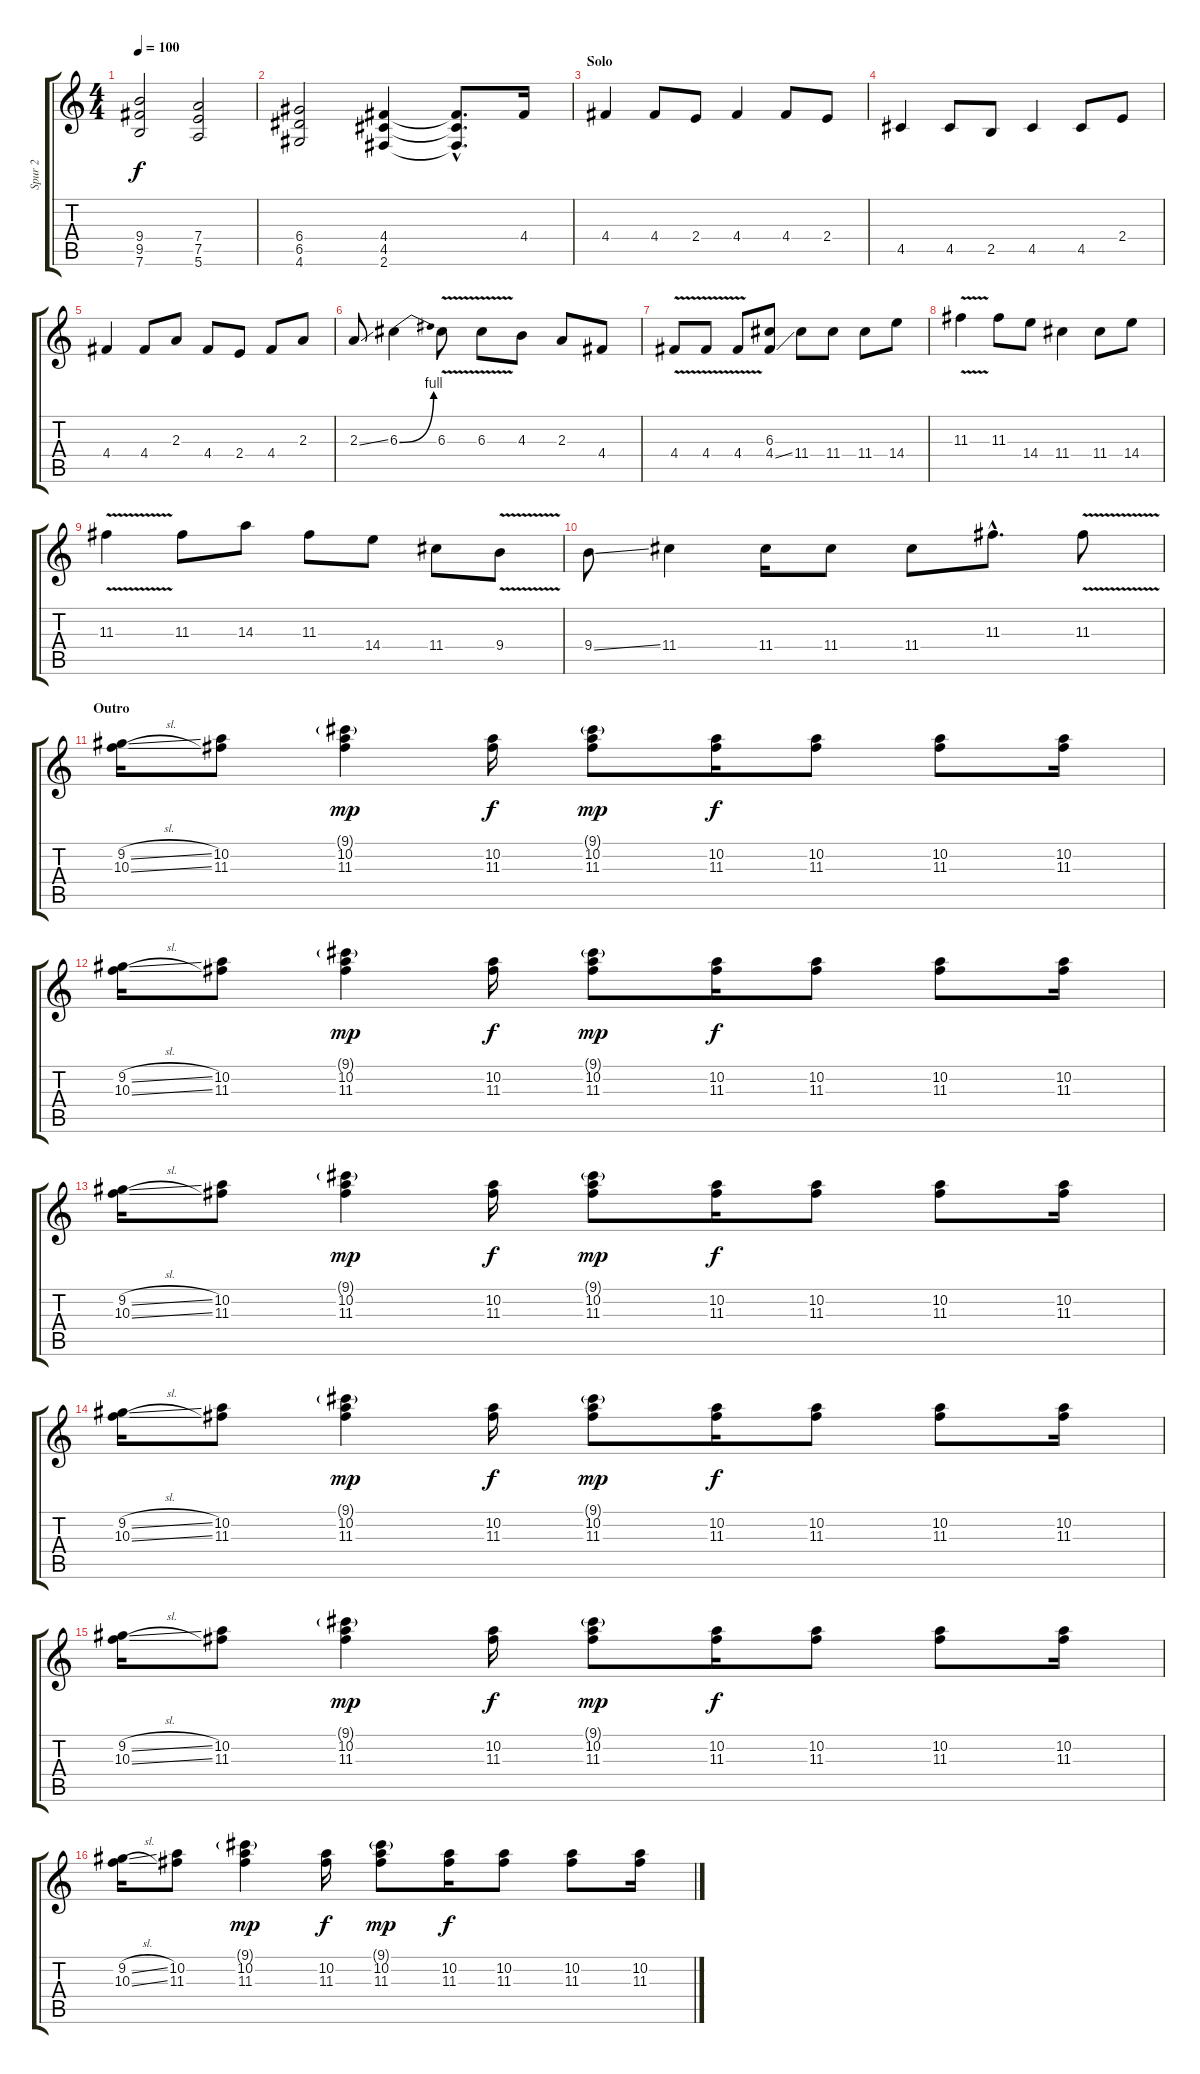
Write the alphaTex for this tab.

\track ("Spur 2" "Spur 2") {instrument acousticguitarsteel}
\staff {score tabs}
\tuning (E4 B3 G3 D3 A2 E2) {hide}
\ts (4 4)
\tempo 100
\clef g2
\ks c
(9.4 9.5 7.6).2{dy f} (7.4 7.5 5.6).2 |
(6.4 6.5 4.6).2 (4.4 4.5 2.6).4 (4.4{hac t} 4.5{hac t} 2.6{hac t}).8{d} 4.4.16{volume 14 instrument acousticguitarsteel} |
\section ("" "Solo")
4.4.4 4.4.8 2.4.8 4.4.4 4.4.8 2.4.8 |
4.5.4 4.5.8 2.5.8 4.5.4 4.5.8 2.4.8 |
4.4.4 4.4.8 2.3.8 4.4.8 2.4.8 4.4.8 2.3.8 |
2.3{ss}.8{instrument distortionguitar} 6.3{be (bend 0 0 60 4)}.4 6.3{v}.8 6.3{v}.8 4.3.8 2.3.8 4.4.8 |
4.4{v}.8 4.4{v}.8 4.4{v}.8 (6.3 4.4{ss}).8 11.4.8 11.4.8 11.4.8 14.4.8 |
11.3{v}.4 11.3.8 14.4.8 11.4.4 11.4.8 14.4.8 |
11.3{v}.4 11.3.8 14.3.8 11.3.8 14.4.8 11.4.8 9.4{v}.8 |
9.4{ss}.8 11.4.4 11.4.16 11.4.8 11.4.8 11.3{hac}.8{d} 11.3{v}.8 |
\section ("" "Outro")
(9.2{sl} 10.3{sl}).16{volume 12 instrument overdrivenguitar} (10.2 11.3).8 (9.1{g} 10.2 11.3).4{dy mp} (10.2 11.3).16{dy f} (9.1{g} 10.2 11.3).8{dy mp} (10.2 11.3).16{dy f} (10.2 11.3).8 (10.2 11.3).8 (10.2 11.3).16 |
(9.2{sl} 10.3{sl}).16 (10.2 11.3).8 (9.1{g} 10.2 11.3).4{dy mp} (10.2 11.3).16{dy f} (9.1{g} 10.2 11.3).8{dy mp} (10.2 11.3).16{dy f} (10.2 11.3).8 (10.2 11.3).8 (10.2 11.3).16 |
(9.2{sl} 10.3{sl}).16 (10.2 11.3).8 (9.1{g} 10.2 11.3).4{dy mp} (10.2 11.3).16{dy f} (9.1{g} 10.2 11.3).8{dy mp} (10.2 11.3).16{dy f} (10.2 11.3).8 (10.2 11.3).8 (10.2 11.3).16 |
(9.2{sl} 10.3{sl}).16 (10.2 11.3).8 (9.1{g} 10.2 11.3).4{dy mp} (10.2 11.3).16{dy f} (9.1{g} 10.2 11.3).8{dy mp} (10.2 11.3).16{dy f} (10.2 11.3).8 (10.2 11.3).8 (10.2 11.3).16 |
(9.2{sl} 10.3{sl}).16{instrument overdrivenguitar} (10.2 11.3).8 (9.1{g} 10.2 11.3).4{dy mp} (10.2 11.3).16{dy f} (9.1{g} 10.2 11.3).8{dy mp} (10.2 11.3).16{dy f} (10.2 11.3).8 (10.2 11.3).8 (10.2 11.3).16 |
(9.2{sl} 10.3{sl}).16 (10.2 11.3).8 (9.1{g} 10.2 11.3).4{dy mp} (10.2 11.3).16{dy f} (9.1{g} 10.2 11.3).8{dy mp} (10.2 11.3).16{dy f} (10.2 11.3).8 (10.2 11.3).8 (10.2 11.3).16
